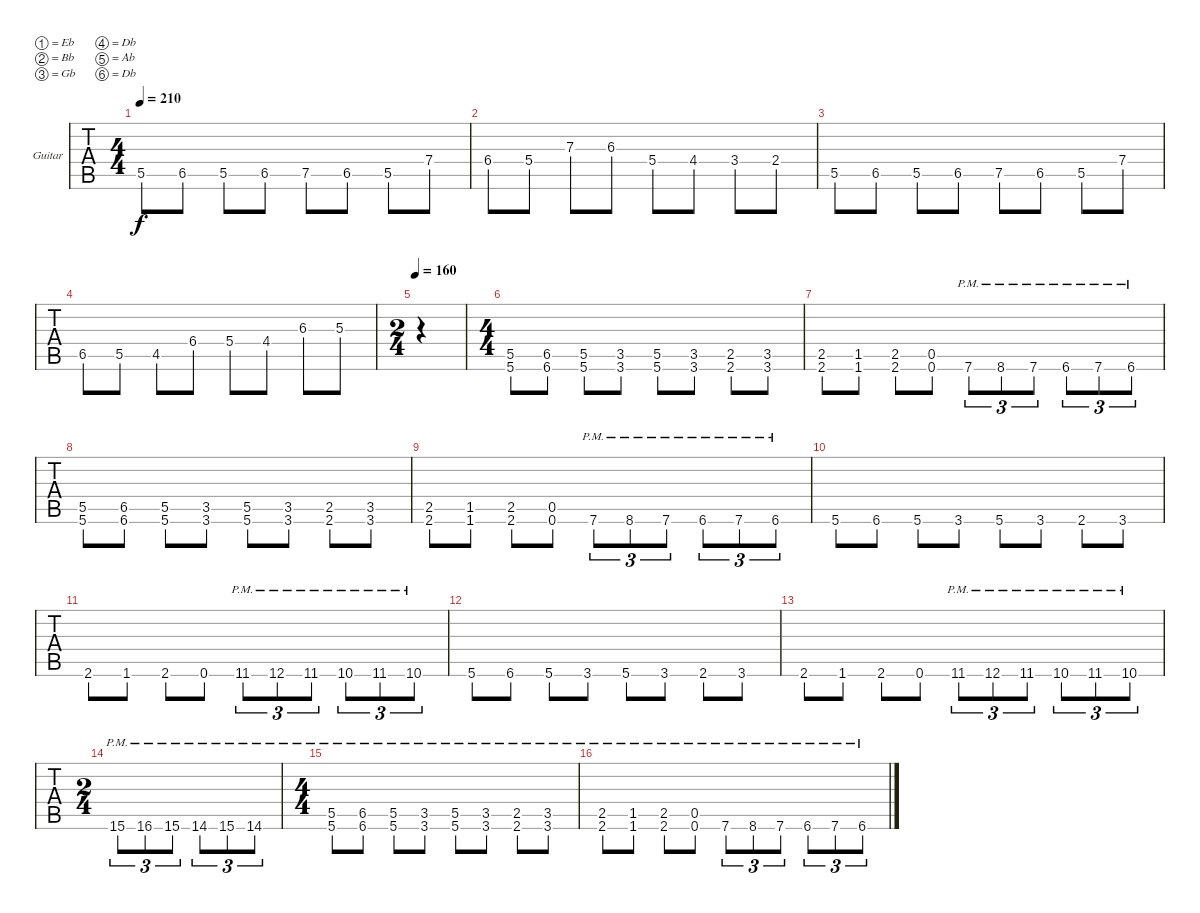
\bracketExtendMode groupsimilarinstruments
\firstSystemTrackNameOrientation horizontal
\otherSystemsTrackNameOrientation horizontal
\track ("Felipe" "Guitar") {instrument distortionguitar}
\staff {tabs}
\tuning (Eb4 Bb3 Gb3 Db3 Ab2 Db2)
\ts (4 4)
\tempo 210
\clef g2
\ks c
5.5{acc #}.8{dy f} 6.5.8 5.5{acc #}.8 6.5.8 7.5{acc #}.8 6.5.8 5.5{acc #}.8 7.4{acc #}.8 |
6.4.8 5.4{acc #}.8 7.3{acc #}.8 6.3.8 5.4{acc #}.8 4.4.8 3.4.8 2.4{acc #}.8 |
5.5{acc #}.8 6.5.8 5.5{acc #}.8 6.5.8 7.5{acc #}.8 6.5.8 5.5{acc #}.8 7.4{acc #}.8 |
6.5.8 5.5{acc #}.8 4.5.8 6.4.8 5.4{acc #}.8 4.4.8 6.3.8 5.3.8 |
\ts (2 4)
\beaming (8 2 2)
\tempo 160
|
\ts (4 4)
\beaming (8 2 2 2 2)
(5.5{acc #} 5.6{acc #}).8 (6.5 6.6).8 (5.5{acc #} 5.6{acc #}).8 (3.5 3.6).8 (5.5{acc #} 5.6{acc #}).8 (3.5 3.6).8 (2.5{acc #} 2.6{acc #}).8 (3.5 3.6).8 |
(2.5{acc #} 2.6{acc #}).8 (1.5 1.6).8 (2.5{acc #} 2.6{acc #}).8 (0.5{acc #} 0.6{acc #}).8 7.6{pm acc #}.8{tu (3 2)} 8.6{pm}.8{tu (3 2)} 7.6{pm acc #}.8{tu (3 2)} 6.6{pm}.8{tu (3 2)} 7.6{pm acc #}.8{tu (3 2)} 6.6{pm}.8{tu (3 2)} |
(5.5{acc #} 5.6{acc #}).8 (6.5 6.6).8 (5.5{acc #} 5.6{acc #}).8 (3.5 3.6).8 (5.5{acc #} 5.6{acc #}).8 (3.5 3.6).8 (2.5{acc #} 2.6{acc #}).8 (3.5 3.6).8 |
(2.5{acc #} 2.6{acc #}).8 (1.5 1.6).8 (2.5{acc #} 2.6{acc #}).8 (0.5{acc #} 0.6{acc #}).8 7.6{pm acc #}.8{tu (3 2)} 8.6{pm}.8{tu (3 2)} 7.6{pm acc #}.8{tu (3 2)} 6.6{pm}.8{tu (3 2)} 7.6{pm acc #}.8{tu (3 2)} 6.6{pm}.8{tu (3 2)} |
5.6{acc #}.8 6.6.8 5.6{acc #}.8 3.6.8 5.6{acc #}.8 3.6.8 2.6{acc #}.8 3.6.8 |
2.6{acc #}.8 1.6.8 2.6{acc #}.8 0.6{acc #}.8 11.6{pm}.8{tu (3 2)} 12.6{pm acc #}.8{tu (3 2)} 11.6{pm}.8{tu (3 2)} 10.6{pm}.8{tu (3 2)} 11.6{pm}.8{tu (3 2)} 10.6{pm}.8{tu (3 2)} |
5.6{acc #}.8 6.6.8 5.6{acc #}.8 3.6.8 5.6{acc #}.8 3.6.8 2.6{acc #}.8 3.6.8 |
2.6{acc #}.8 1.6.8 2.6{acc #}.8 0.6{acc #}.8 11.6{pm}.8{tu (3 2)} 12.6{pm acc #}.8{tu (3 2)} 11.6{pm}.8{tu (3 2)} 10.6{pm}.8{tu (3 2)} 11.6{pm}.8{tu (3 2)} 10.6{pm}.8{tu (3 2)} |
\ts (2 4)
\beaming (8 2 2)
15.6{pm}.8{tu (3 2)} 16.6{pm}.8{tu (3 2)} 15.6{pm}.8{tu (3 2)} 14.6{pm acc #}.8{tu (3 2)} 15.6{pm}.8{tu (3 2)} 14.6{pm acc #}.8{tu (3 2)} |
\ts (4 4)
\beaming (8 2 2 2 2)
(5.5{acc #} 5.6{pm acc #}).8 (6.5 6.6{pm}).8 (5.5{acc #} 5.6{pm acc #}).8 (3.5 3.6{pm}).8 (5.5{acc #} 5.6{pm acc #}).8 (3.5 3.6{pm}).8 (2.5{acc #} 2.6{pm acc #}).8 (3.5 3.6{pm}).8 |
(2.5{acc #} 2.6{pm acc #}).8 (1.5 1.6{pm}).8 (2.5{acc #} 2.6{pm acc #}).8 (0.5{acc #} 0.6{pm acc #}).8 7.6{pm acc #}.8{tu (3 2)} 8.6{pm}.8{tu (3 2)} 7.6{pm acc #}.8{tu (3 2)} 6.6{pm}.8{tu (3 2)} 7.6{pm acc #}.8{tu (3 2)} 6.6{pm}.8{tu (3 2)}
